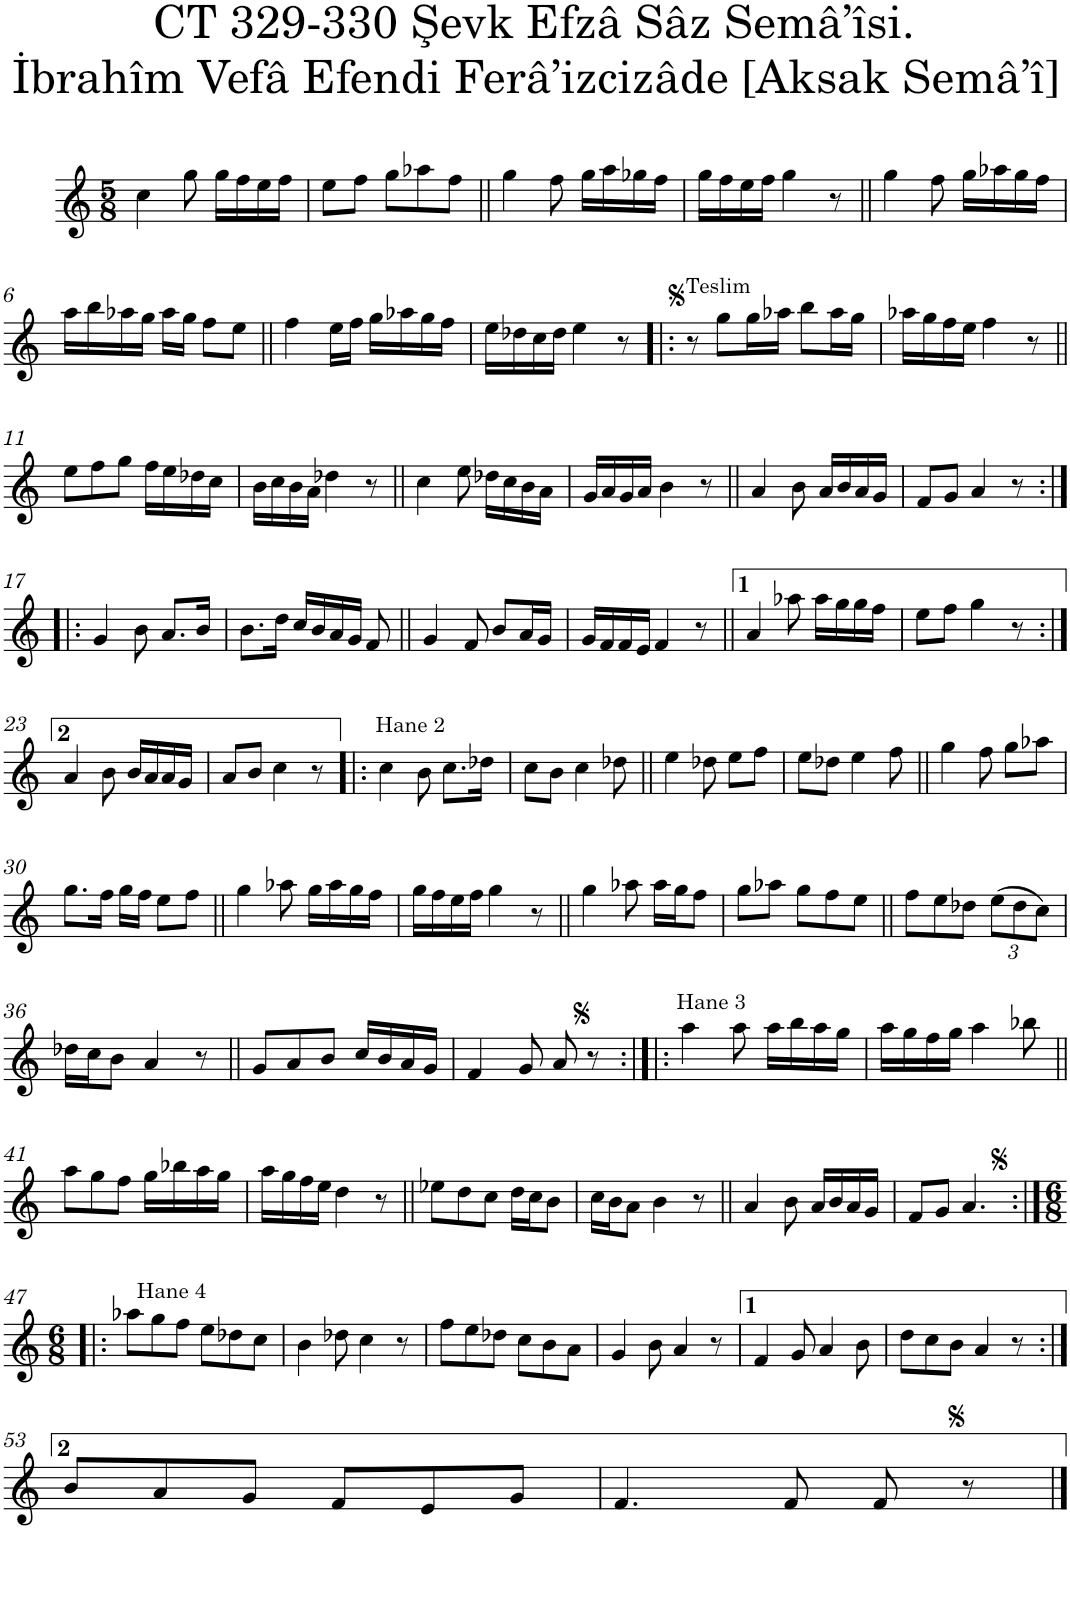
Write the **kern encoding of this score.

**kern
*part1
*staff1
*I"Piano
*I'Pno.
*clefG2
*k[]
*M5/8
=1
4cc\
8gg\
16gg\LL
16ff\
16ee\
16ff\JJ
=2
8ee\L
8ff\J
8gg\L
8aa-X\
8ff\J
=3||
4gg\
8ff\
16gg\LL
16aa\
16gg-X\
16ff\JJ
=4
16gg\LL
16ff\
16ee\
16ff\JJ
4gg\
8r
=5||
4gg\
8ff\
16gg\LL
16aa-X\
16gg\
16ff\JJ
!!LO:LB:g=z
=6
16aa\LL
16bb\
16aa-X\
16gg\JJ
16aa-\LL
16gg\JJ
8ff\L
8ee\J
=7||
4ff\
16ee\LL
16ff\JJ
16gg\LL
16aa-X\
16gg\
16ff\JJ
=8
16ee\LL
16dd-X\
16cc\
16dd-\JJ
4ee\
8r
=9!|:
8r
!LO:TX:a:t=Teslim
8gg\L
16gg\L
16aa-X\JJ
8bb\L
16aa-\L
16gg\JJ
=10
16aa-X\LL
16gg\
16ff\
16ee\JJ
4ff\
8r
!!LO:LB:g=z
=11||
8ee\L
8ff\
8gg\J
16ff\LL
16ee\
16dd-X\
16cc\JJ
=12
16b\LL
16cc\
16b\
16a\JJ
4dd-X\
8r
=13||
4cc\
8ee\
16dd-X\LL
16cc\
16b\
16a\JJ
=14
16g/LL
16a/
16g/
16a/JJ
4b\
8r
=15||
4a/
8b\
16a/LL
16b/
16a/
16g/JJ
=16
8f/L
8g/J
4a/
8r
!!LO:LB:g=z
=17:|!|:
4g/
8b\
8.a/L
16b/Jk
=18
8.b\L
16dd\Jk
16cc/LL
16b/
16a/
16g/JJ
8f/
=19||
4g/
8f/
8b/L
16a/L
16g/JJ
=20
16g/LL
16f/
16f/
16e/JJ
4f/
8r
=21||
4a/
8aa-X\
16aa-\LL
16gg\
16gg\
16ff\JJ
=22
8ee\L
8ff\J
4gg\
8r
!!LO:LB:g=z
=23:|!
4a/
8b\
16b/LL
16a/
16a/
16g/JJ
=24
8a/L
8b/J
4cc\
8r
=25!|:
!LO:TX:a:t=Hane 2
4cc\
8b\
8.cc\L
16dd-X\Jk
=26
8cc\L
8b\J
4cc\
8dd-X\
=27||
4ee\
8dd-X\
8ee\L
8ff\J
=28
8ee\L
8dd-X\J
4ee\
8ff\
=29||
4gg\
8ff\
8gg\L
8aa-X\J
!!LO:LB:g=z
=30
8.gg\L
16ff\Jk
16gg\LL
16ff\JJ
8ee\L
8ff\J
=31||
4gg\
8aa-X\
16gg\LL
16aa-\
16gg\
16ff\JJ
=32
16gg\LL
16ff\
16ee\
16ff\JJ
4gg\
8r
=33||
4gg\
8aa-X\
16aa-\LL
16gg\J
8ff\J
=34
8gg\L
8aa-X\J
8gg\L
8ff\
8ee\J
=35||
8ff\L
8ee\
8dd-X\J
*Xbrackettup
(12ee\L
12dd-\
12cc\J)
!!LO:LB:g=z
=36
16dd-X\LL
16cc\J
8b\J
4a/
8r
=37||
8g/L
8a/
8b/J
16cc/LL
16b/
16a/
16g/JJ
=38
4f/
8g/
8a/
8r
=39:|!|:
!LO:TX:a:t=Hane 3
4aa\
8aa\
16aa\LL
16bb\
16aa\
16gg\JJ
=40
16aa\LL
16gg\
16ff\
16gg\JJ
4aa\
8bb-X\
!!LO:LB:g=z
=41||
8aa\L
8gg\
8ff\J
16gg\LL
16bb-X\
16aa\
16gg\JJ
=42
16aa\LL
16gg\
16ff\
16ee\JJ
4dd\
8r
=43||
8ee-X\L
8dd\
8cc\J
16dd\LL
16cc\J
8b\J
=44
16cc\LL
16b\J
8a\J
4b\
8r
=45||
4a/
8b\
16a/LL
16b/
16a/
16g/JJ
=46
8f/L
8g/J
4.a/
!!LO:LB:g=z
=47:|!|:
*M6/8
!LO:TX:a:t=Hane 4
8aa-X\L
8gg\
8ff\J
8ee\L
8dd-X\
8cc\J
=48
4b\
8dd-X\
4cc\
8r
=49
8ff\L
8ee\
8dd-X\J
8cc\L
8b\
8a\J
=50
4g/
8b\
4a/
8r
=51
4f/
8g/
4a/
8b\
=52
8dd\L
8cc\
8b\J
4a/
8r
!!LO:LB:g=z
=53:|!
8b/L
8a/
8g/J
8f/L
8e/
8g/J
=54
4.f/
8f/
8f/
8r
==
*-
